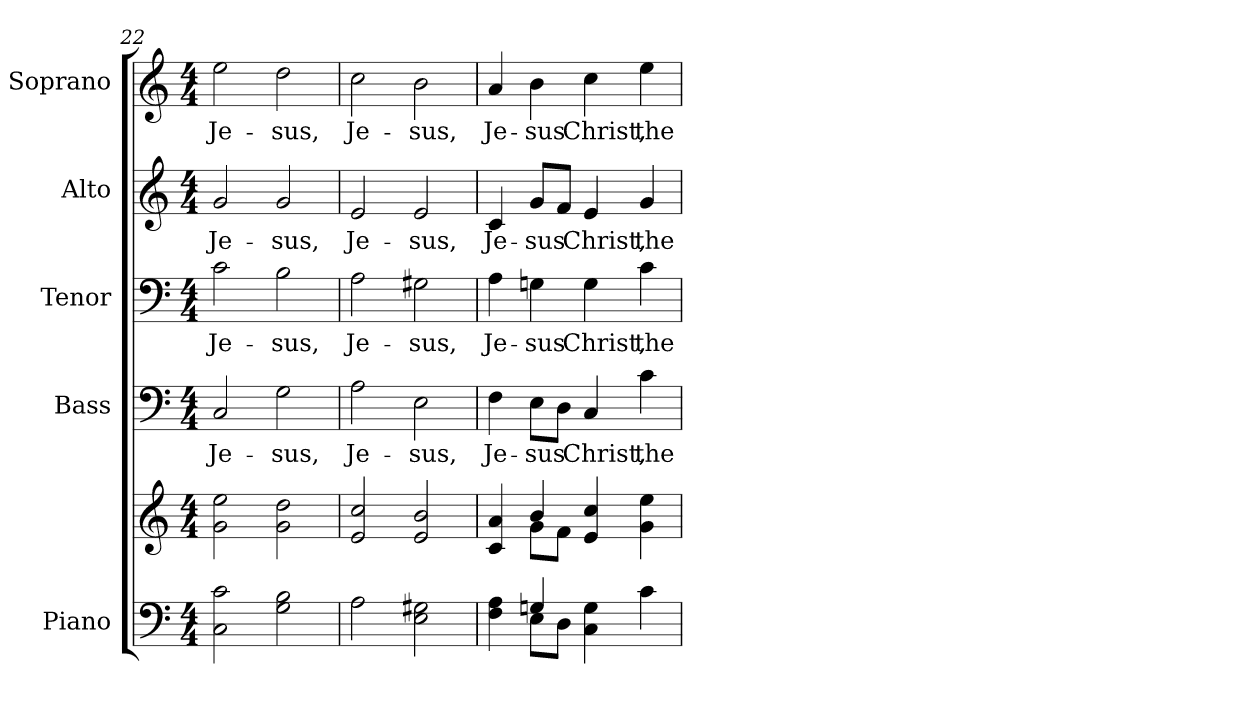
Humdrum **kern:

**kern	**kern	**kern	**text	**kern	**text	**kern	**text	**kern	**text
*part5	*part5	*part4	*part4	*part3	*part3	*part2	*part2	*part1	*part1
*staff6	*staff5	*staff4	*staff4	*staff3	*staff3	*staff2	*staff2	*staff1	*staff1
*I"Piano	*	*I"Bass	*	*I"Tenor	*	*I"Alto	*	*I"Soprano	*
*I'Pno.	*	*I'B.	*	*I'T.	*	*I'A.	*	*I'S.	*
*clefF4	*clefG2	*clefF4	*	*clefF4	*	*clefG2	*	*clefG2	*
*k[]	*k[]	*k[]	*	*k[]	*	*k[]	*	*k[]	*
*C:	*C:	*C:	*	*C:	*	*C:	*	*C:	*
*M4/4	*M4/4	*M4/4	*	*M4/4	*	*M4/4	*	*M4/4	*
=22	=22	=22	=22	=22	=22	=22	=22	=22	=22
!	!	!	!LO:LY:b:color=#000000	!	!	!	!	!	!
!	!	!	!	!	!LO:LY:b:color=#000000	!	!	!	!
!	!	!	!	!	!	!	!LO:LY:b:color=#000000	!	!
!	!	!	!	!	!	!	!	!	!LO:LY:b:color=#000000
2Ci\ 2ci	2gi\ 2eei	2Ci/	Je-	2ci\	Je-	2gi/	Je-	2eei\	Je-
!	!	!	!LO:LY:b:color=#000000	!	!	!	!	!	!
!	!	!	!	!	!LO:LY:b:color=#000000	!	!	!	!
!	!	!	!	!	!	!	!LO:LY:b:color=#000000	!	!
!	!	!	!	!	!	!	!	!	!LO:LY:b:color=#000000
2Gi\ 2Bi	2gi\ 2ddi	2Gi\	-sus,	2Bi\	-sus,	2gi/	-sus,	2ddi\	-sus,
!!LO:PB:g=z
=23	=23	=23	=23	=23	=23	=23	=23	=23	=23
!	!	!	!LO:LY:b:color=#000000	!	!	!	!	!	!
!	!	!	!	!	!LO:LY:b:color=#000000	!	!	!	!
!	!	!	!	!	!	!	!LO:LY:b:color=#000000	!	!
!	!	!	!	!	!	!	!	!	!LO:LY:b:color=#000000
2Ai\	2ei/ 2cci	2Ai\	Je-	2Ai\	Je-	2ei/	Je-	2cci\	Je-
!	!	!	!LO:LY:b:color=#000000	!	!	!	!	!	!
!	!	!	!	!	!LO:LY:b:color=#000000	!	!	!	!
!	!	!	!	!	!	!	!LO:LY:b:color=#000000	!	!
!	!	!	!	!	!	!	!	!	!LO:LY:b:color=#000000
2Ei\ 2G#Xi	2ei/ 2bi	2Ei\	-sus,	2G#Xi\	-sus,	2ei/	-sus,	2bi\	-sus,
=24	=24	=24	=24	=24	=24	=24	=24	=24	=24
*^	*^	*	*	*	*	*	*	*	*
!	!	!	!	!	!LO:LY:b:color=#000000	!	!	!	!	!	!
!	!	!	!	!	!	!	!LO:LY:b:color=#000000	!	!	!	!
!	!	!	!	!	!	!	!	!	!LO:LY:b:color=#000000	!	!
!	!	!	!	!	!	!	!	!	!	!	!LO:LY:b:color=#000000
4Fi\ 4Ai	4ryy	4ci/ 4ai	4ryy	4Fi\	Je-	4Ai\	Je-	4ci/	Je-	4ai/	Je-
!	!	!	!	!	!LO:LY:b:color=#000000	!	!	!	!	!	!
!	!	!	!	!	!	!	!LO:LY:b:color=#000000	!	!	!	!
!	!	!	!	!	!	!	!	!	!LO:LY:b:color=#000000	!	!
!	!	!	!	!	!	!	!	!	!	!	!LO:LY:b:color=#000000
4Gni/	8Ei\L	4bi/	8gi\L	8Ei\L	-sus	4Gni\	-sus	8gi/L	-sus	4bi\	-sus
.	8Di\J	.	8fi\J	8Di\J	.	.	.	8fi/J	.	.	.
!	!	!	!	!	!LO:LY:b:color=#000000	!	!	!	!	!	!
!	!	!	!	!	!	!	!LO:LY:b:color=#000000	!	!	!	!
!	!	!	!	!	!	!	!	!	!LO:LY:b:color=#000000	!	!
!	!	!	!	!	!	!	!	!	!	!	!LO:LY:b:color=#000000
4Ci\ 4Gi	2ryy	4ei/ 4cci	2ryy	4Ci/	Christ,	4Gi\	Christ,	4ei/	Christ,	4cci\	Christ,
!	!	!	!	!	!LO:LY:b:color=#000000	!	!	!	!	!	!
!	!	!	!	!	!	!	!LO:LY:b:color=#000000	!	!	!	!
!	!	!	!	!	!	!	!	!	!LO:LY:b:color=#000000	!	!
!	!	!	!	!	!	!	!	!	!	!	!LO:LY:b:color=#000000
4ci\	.	4gi\ 4eei	.	4ci\	the	4ci\	the	4gi/	the	4eei\	the
*v	*v	*	*	*	*	*	*	*	*	*	*
*	*v	*v	*	*	*	*	*	*	*	*
=	=	=	=	=	=	=	=	=	=
*-	*-	*-	*-	*-	*-	*-	*-	*-	*-
